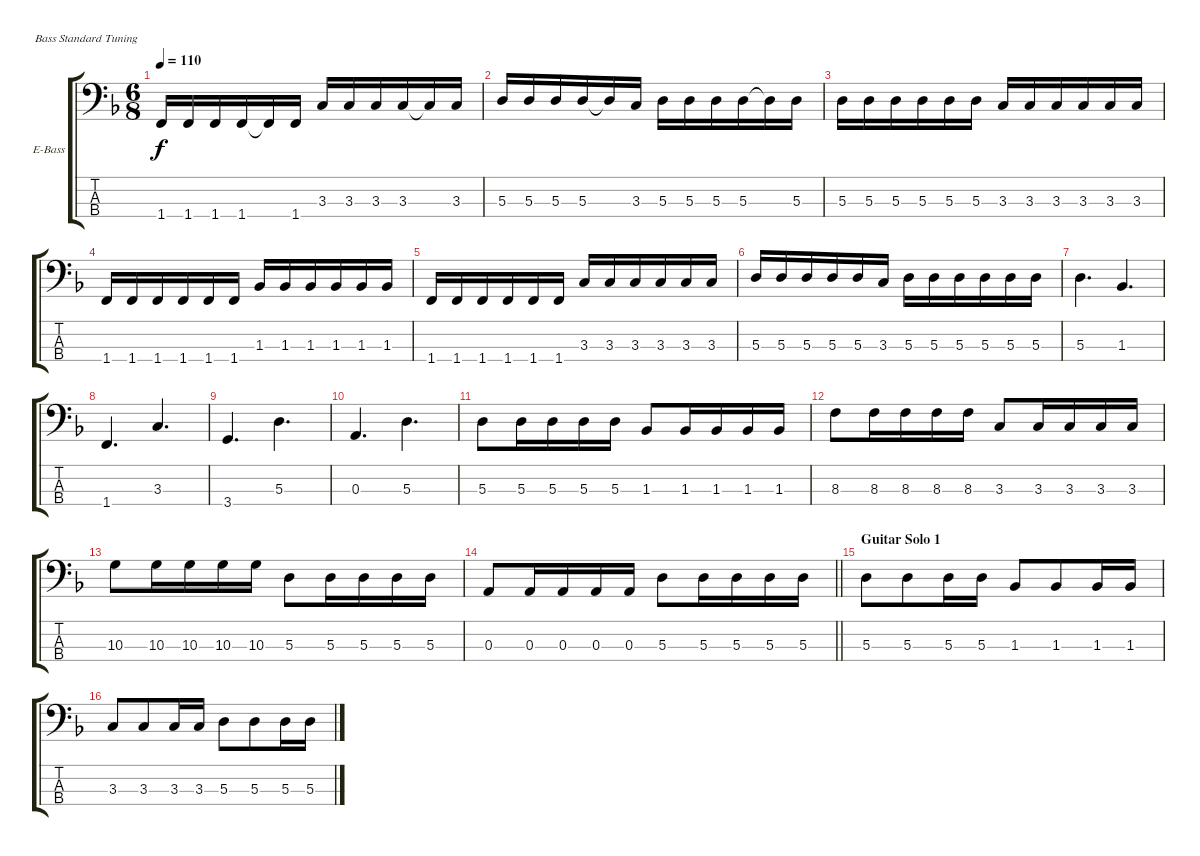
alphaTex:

\bracketExtendMode groupsimilarinstruments
\firstSystemTrackNameOrientation horizontal
\otherSystemsTrackNameOrientation horizontal
\track ("Bass" "E-Bass") {instrument electricbassfinger}
\staff {score tabs}
\tuning (G2 D2 A1 E1)
\ts (6 8)
\tempo 110
\clef f4
\ks f
1.4.16{dy f} 1.4.16 1.4.16 1.4.16 1.4{t}.16 1.4.16 3.3.16 3.3.16 3.3.16 3.3.16 3.3{t}.16 3.3.16 |
5.3.16 5.3.16 5.3.16 5.3.16 5.3{t}.16 3.3.16 5.3.16 5.3.16 5.3.16 5.3.16 5.3{t}.16 5.3.16 |
5.3.16 5.3.16 5.3.16 5.3.16 5.3.16 5.3.16 3.3.16 3.3.16 3.3.16 3.3.16 3.3.16 3.3.16 |
1.4.16 1.4.16 1.4.16 1.4.16 1.4.16 1.4.16 1.3.16 1.3.16 1.3.16 1.3.16 1.3.16 1.3.16 |
1.4.16 1.4.16 1.4.16 1.4.16 1.4.16 1.4.16 3.3.16 3.3.16 3.3.16 3.3.16 3.3.16 3.3.16 |
5.3.16 5.3.16 5.3.16 5.3.16 5.3.16 3.3.16 5.3.16 5.3.16 5.3.16 5.3.16 5.3.16 5.3.16 |
5.3.4{d} 1.3.4{d} |
1.4.4{d} 3.3.4{d} |
3.4.4{d} 5.3.4{d} |
0.3.4{d} 5.3.4{d} |
5.3.8 5.3.16 5.3.16 5.3.16 5.3.16 1.3.8 1.3.16 1.3.16 1.3.16 1.3.16 |
8.3.8 8.3.16 8.3.16 8.3.16 8.3.16 3.3.8 3.3.16 3.3.16 3.3.16 3.3.16 |
10.3.8 10.3.16 10.3.16 10.3.16 10.3.16 5.3.8 5.3.16 5.3.16 5.3.16 5.3.16 |
\barLineRight lightlight
0.3.8 0.3.16 0.3.16 0.3.16 0.3.16 5.3.8 5.3.16 5.3.16 5.3.16 5.3.16 |
\section ("" "Guitar Solo 1")
5.3.8 5.3.8 5.3.16 5.3.16 1.3.8 1.3.8 1.3.16 1.3.16 |
3.3.8 3.3.8 3.3.16 3.3.16 5.3.8 5.3.8 5.3.16 5.3.16
